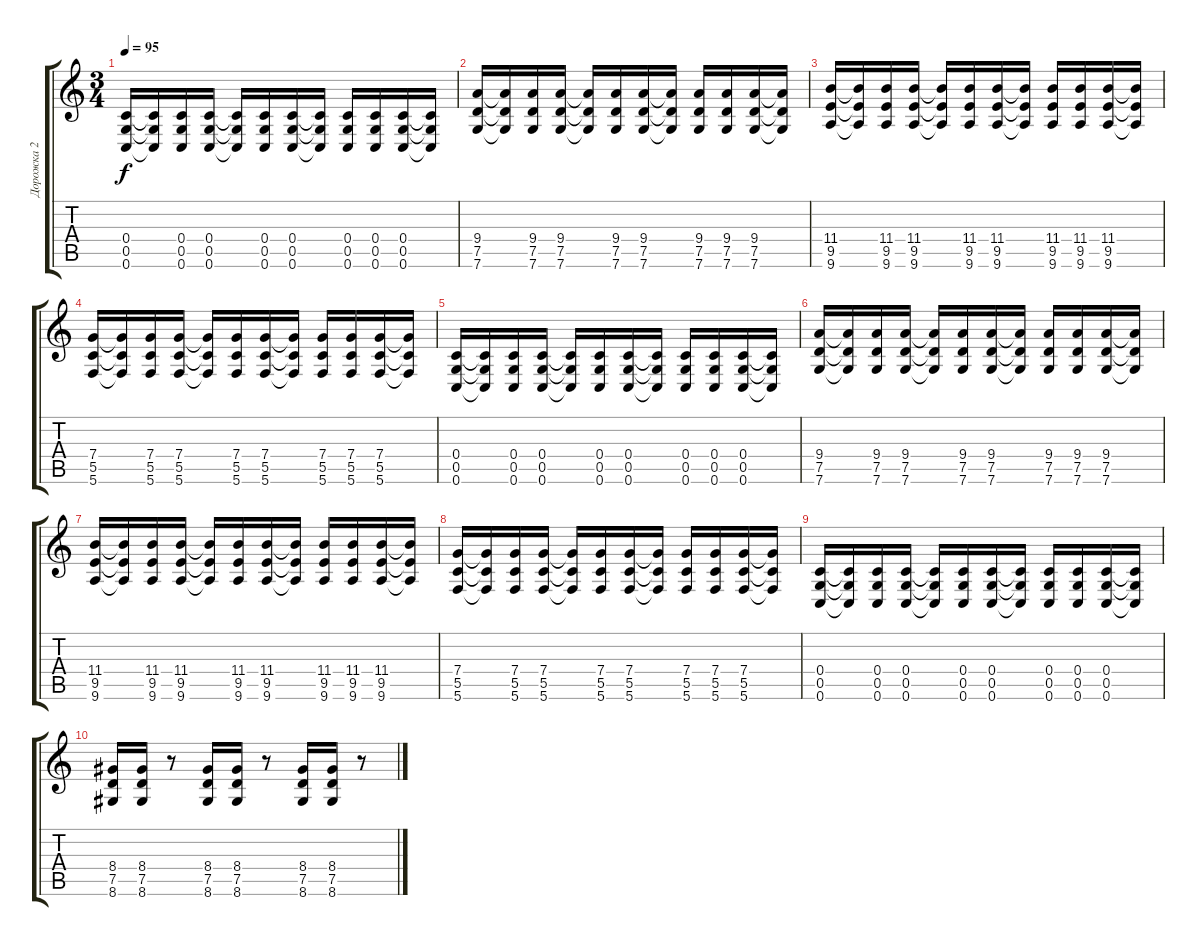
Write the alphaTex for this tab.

\track ("Дорожка 2" "Дорожка 2") {instrument acousticguitarsteel}
\staff {score tabs}
\tuning (D4 A3 F3 C3 G2 C2) {hide}
\ts (3 4)
\tempo 95
\clef g2
\ks c
(0.4 0.5 0.6).16{dy f} (0.4{t} 0.5{t} 0.6{t}).16 (0.4 0.5 0.6).16 (0.4 0.5 0.6).16 (0.4{t} 0.5{t} 0.6{t}).16 (0.4 0.5 0.6).16 (0.4 0.5 0.6).16 (0.4{t} 0.5{t} 0.6{t}).16 (0.4 0.5 0.6).16 (0.4 0.5 0.6).16 (0.4 0.5 0.6).16 (0.4{t} 0.5{t} 0.6{t}).16 |
(9.4 7.5 7.6).16 (9.4{t} 7.5{t} 7.6{t}).16 (9.4 7.5 7.6).16 (9.4 7.5 7.6).16 (9.4{t} 7.5{t} 7.6{t}).16 (9.4 7.5 7.6).16 (9.4 7.5 7.6).16 (9.4{t} 7.5{t} 7.6{t}).16 (9.4 7.5 7.6).16 (9.4 7.5 7.6).16 (9.4 7.5 7.6).16 (9.4{t} 7.5{t} 7.6{t}).16 |
(11.4 9.5 9.6).16 (11.4{t} 9.5{t} 9.6{t}).16 (11.4 9.5 9.6).16 (11.4 9.5 9.6).16 (11.4{t} 9.5{t} 9.6{t}).16 (11.4 9.5 9.6).16 (11.4 9.5 9.6).16 (11.4{t} 9.5{t} 9.6{t}).16 (11.4 9.5 9.6).16 (11.4 9.5 9.6).16 (11.4 9.5 9.6).16 (11.4{t} 9.5{t} 9.6{t}).16 |
(7.4 5.5 5.6).16 (7.4{t} 5.5{t} 5.6{t}).16 (7.4 5.5 5.6).16 (7.4 5.5 5.6).16 (7.4{t} 5.5{t} 5.6{t}).16 (7.4 5.5 5.6).16 (7.4 5.5 5.6).16 (7.4{t} 5.5{t} 5.6{t}).16 (7.4 5.5 5.6).16 (7.4 5.5 5.6).16 (7.4 5.5 5.6).16 (7.4{t} 5.5{t} 5.6{t}).16 |
(0.4 0.5 0.6).16 (0.4{t} 0.5{t} 0.6{t}).16 (0.4 0.5 0.6).16 (0.4 0.5 0.6).16 (0.4{t} 0.5{t} 0.6{t}).16 (0.4 0.5 0.6).16 (0.4 0.5 0.6).16 (0.4{t} 0.5{t} 0.6{t}).16 (0.4 0.5 0.6).16 (0.4 0.5 0.6).16 (0.4 0.5 0.6).16 (0.4{t} 0.5{t} 0.6{t}).16 |
(9.4 7.5 7.6).16 (9.4{t} 7.5{t} 7.6{t}).16 (9.4 7.5 7.6).16 (9.4 7.5 7.6).16 (9.4{t} 7.5{t} 7.6{t}).16 (9.4 7.5 7.6).16 (9.4 7.5 7.6).16 (9.4{t} 7.5{t} 7.6{t}).16 (9.4 7.5 7.6).16 (9.4 7.5 7.6).16 (9.4 7.5 7.6).16 (9.4{t} 7.5{t} 7.6{t}).16 |
(11.4 9.5 9.6).16 (11.4{t} 9.5{t} 9.6{t}).16 (11.4 9.5 9.6).16 (11.4 9.5 9.6).16 (11.4{t} 9.5{t} 9.6{t}).16 (11.4 9.5 9.6).16 (11.4 9.5 9.6).16 (11.4{t} 9.5{t} 9.6{t}).16 (11.4 9.5 9.6).16 (11.4 9.5 9.6).16 (11.4 9.5 9.6).16 (11.4{t} 9.5{t} 9.6{t}).16 |
(7.4 5.5 5.6).16 (7.4{t} 5.5{t} 5.6{t}).16 (7.4 5.5 5.6).16 (7.4 5.5 5.6).16 (7.4{t} 5.5{t} 5.6{t}).16 (7.4 5.5 5.6).16 (7.4 5.5 5.6).16 (7.4{t} 5.5{t} 5.6{t}).16 (7.4 5.5 5.6).16 (7.4 5.5 5.6).16 (7.4 5.5 5.6).16 (7.4{t} 5.5{t} 5.6{t}).16 |
(0.4 0.5 0.6).16 (0.4{t} 0.5{t} 0.6{t}).16 (0.4 0.5 0.6).16 (0.4 0.5 0.6).16 (0.4{t} 0.5{t} 0.6{t}).16 (0.4 0.5 0.6).16 (0.4 0.5 0.6).16 (0.4{t} 0.5{t} 0.6{t}).16 (0.4 0.5 0.6).16 (0.4 0.5 0.6).16 (0.4 0.5 0.6).16 (0.4{t} 0.5{t} 0.6{t}).16 |
(8.4 7.5 8.6).16 (8.4 7.5 8.6).16 r.8 (8.4 7.5 8.6).16 (8.4 7.5 8.6).16 r.8 (8.4 7.5 8.6).16 (8.4 7.5 8.6).16 r.8
